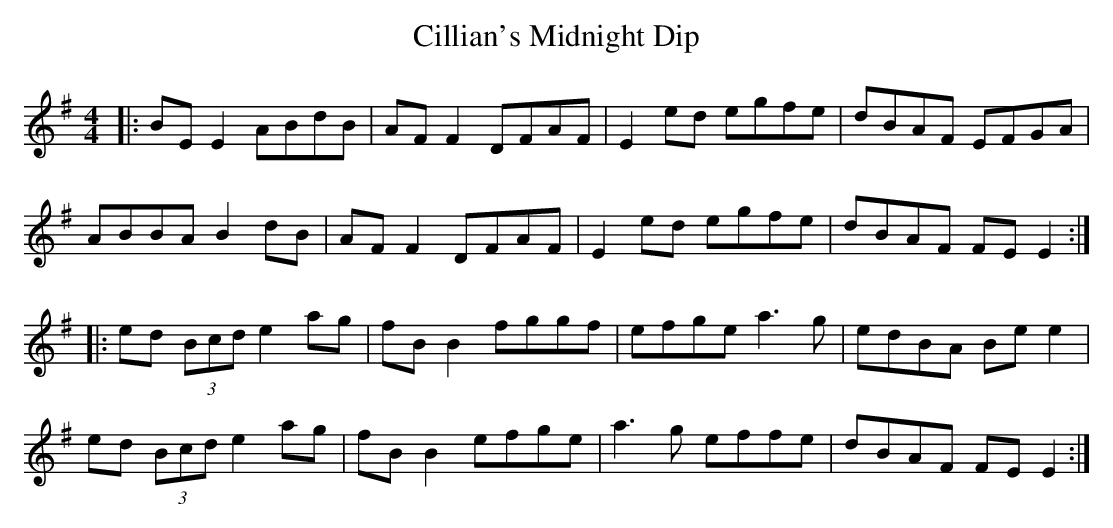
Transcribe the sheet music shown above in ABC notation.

X:1
T: Cillian's Midnight Dip
M: 4/4
L: 1/8
K: Dmix
|:BE E2 ABdB|AF F2 DFAF|E2 ed egfe|dBAF EFGA|
ABBA B2 dB|AF F2 DFAF|E2 ed egfe|dBAF FE E2:|
|:ed (3Bcd e2 ag|fB B2 fggf|efge a3 g|edBA Be e2|
ed (3Bcd e2 ag|fB B2 efge|a3 g effe|dBAF FE E2:|
